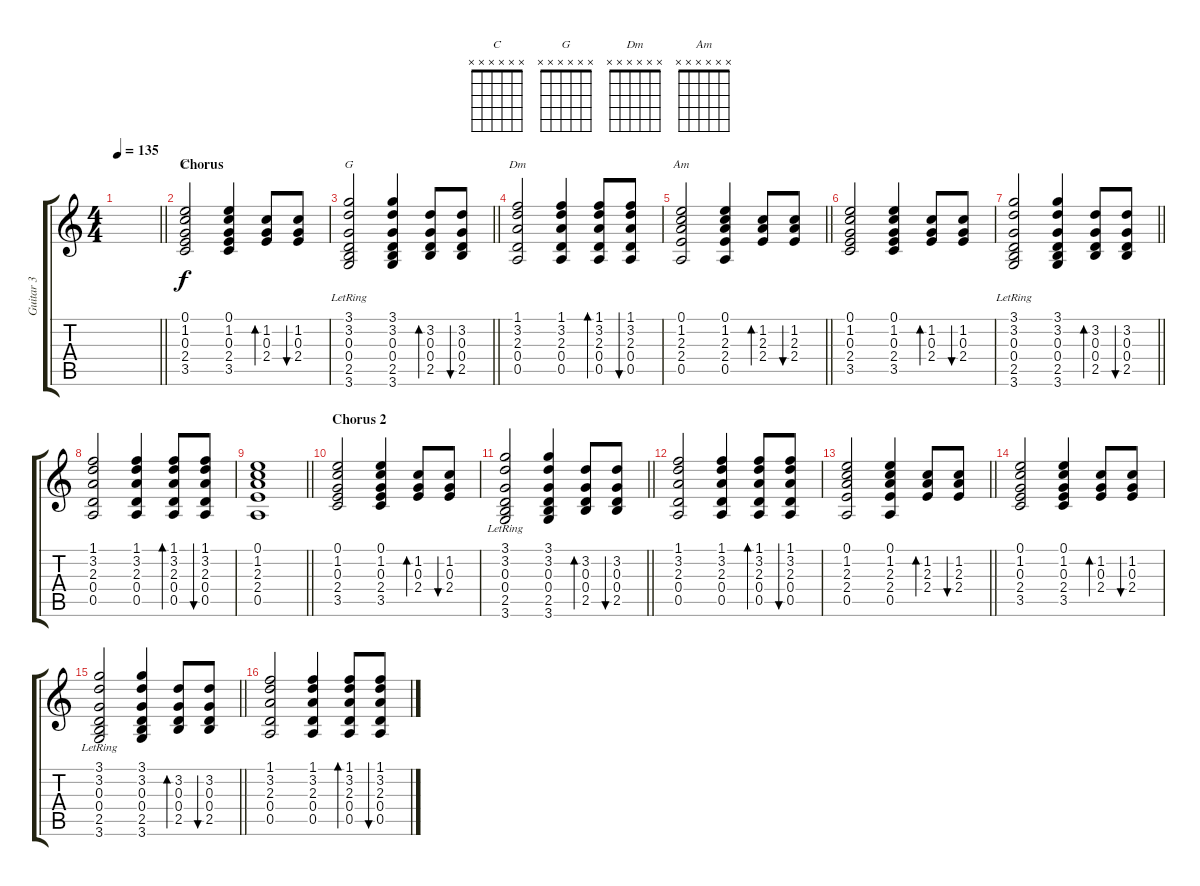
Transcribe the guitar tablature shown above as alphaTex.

\track ("Guitar 3" "Guitar 3") {instrument acousticguitarnylon}
\staff {score tabs}
\tuning (E4 B3 G3 D3 A2 E2) {hide}
\chord ("C" x x x x x x)
\chord ("G" x x x x x x)
\chord ("Dm" x x x x x x)
\chord ("Am" x x x x x x)
\ts (4 4)
\tempo 135
\clef g2
\barLineRight lightlight
\ks c
|
\section ("" "Chorus")
(0.1 1.2 0.3 2.4 3.5).2{ch "C"} (0.1 1.2 0.3 2.4 3.5).4 (1.2 0.3 2.4).8{bd 60} (1.2 0.3 2.4).8{bu 60} |
\barLineRight lightlight
(3.1 3.2 0.3 0.4 2.5 3.6{lr}).2{ch "G"} (3.1 3.2 0.3 0.4 2.5 3.6).4 (3.2 0.3 0.4 2.5).8{bd 60} (3.2 0.3 0.4 2.5).8{bu 60} |
(1.1 3.2 2.3 0.4 0.5).2{ch "Dm"} (1.1 3.2 2.3 0.4 0.5).4 (1.1 3.2 2.3 0.4 0.5).8{bd 60} (1.1 3.2 2.3 0.4 0.5).8{bu 60} |
\barLineRight lightlight
(0.1 1.2 2.3 2.4 0.5).2{ch "Am"} (0.1 1.2 2.3 2.4 0.5).4 (1.2 2.3 2.4).8{bd 60} (1.2 2.3 2.4).8{bu 60} |
(0.1 1.2 0.3 2.4 3.5).2 (0.1 1.2 0.3 2.4 3.5).4 (1.2 0.3 2.4).8{bd 60} (1.2 0.3 2.4).8{bu 60} |
\barLineRight lightlight
(3.1 3.2 0.3 0.4 2.5 3.6{lr}).2 (3.1 3.2 0.3 0.4 2.5 3.6).4 (3.2 0.3 0.4 2.5).8{bd 60} (3.2 0.3 0.4 2.5).8{bu 60} |
(1.1 3.2 2.3 0.4 0.5).2 (1.1 3.2 2.3 0.4 0.5).4 (1.1 3.2 2.3 0.4 0.5).8{bd 60} (1.1 3.2 2.3 0.4 0.5).8{bu 60} |
\barLineRight lightlight
(0.1 1.2 2.3 2.4 0.5).1 |
\section ("" "Chorus 2")
(0.1 1.2 0.3 2.4 3.5).2 (0.1 1.2 0.3 2.4 3.5).4 (1.2 0.3 2.4).8{bd 60} (1.2 0.3 2.4).8{bu 60} |
\barLineRight lightlight
(3.1 3.2 0.3 0.4 2.5 3.6{lr}).2 (3.1 3.2 0.3 0.4 2.5 3.6).4 (3.2 0.3 0.4 2.5).8{bd 60} (3.2 0.3 0.4 2.5).8{bu 60} |
(1.1 3.2 2.3 0.4 0.5).2 (1.1 3.2 2.3 0.4 0.5).4 (1.1 3.2 2.3 0.4 0.5).8{bd 60} (1.1 3.2 2.3 0.4 0.5).8{bu 60} |
\barLineRight lightlight
(0.1 1.2 2.3 2.4 0.5).2 (0.1 1.2 2.3 2.4 0.5).4 (1.2 2.3 2.4).8{bd 60} (1.2 2.3 2.4).8{bu 60} |
(0.1 1.2 0.3 2.4 3.5).2 (0.1 1.2 0.3 2.4 3.5).4 (1.2 0.3 2.4).8{bd 60} (1.2 0.3 2.4).8{bu 60} |
\barLineRight lightlight
(3.1 3.2 0.3 0.4 2.5 3.6{lr}).2 (3.1 3.2 0.3 0.4 2.5 3.6).4 (3.2 0.3 0.4 2.5).8{bd 60} (3.2 0.3 0.4 2.5).8{bu 60} |
(1.1 3.2 2.3 0.4 0.5).2 (1.1 3.2 2.3 0.4 0.5).4 (1.1 3.2 2.3 0.4 0.5).8{bd 60} (1.1 3.2 2.3 0.4 0.5).8{bu 60}
